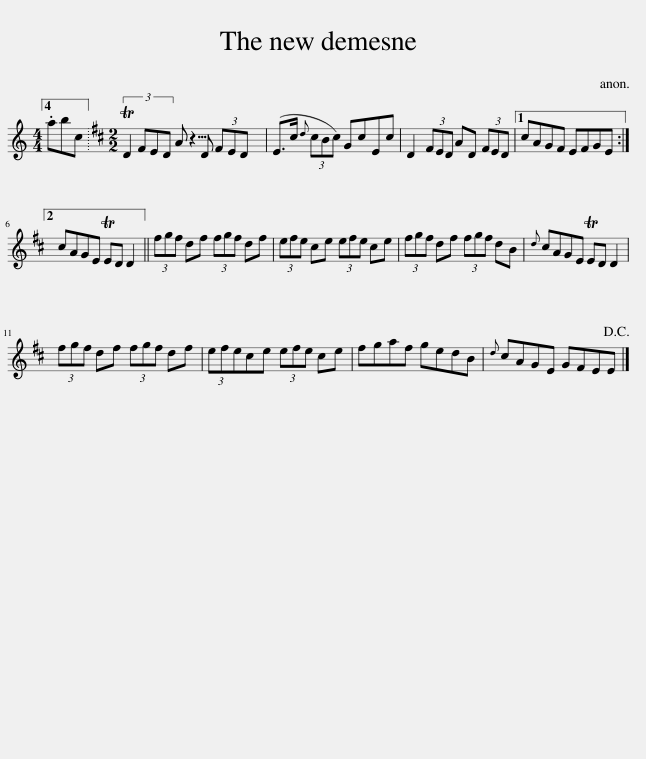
X:1
L:1/8
M:4/4
I:linebreak $
K:C
V:1 treble
V:1
 .abc ||[K:D][M:2/2] (3:2:4TD2 FED A D (3FED x/24 | (E>c{d} (3cBc) GcEc | D2 (3FED AD (3FED |1 cAGF EFGE :|2$ %5
 cAGE TED D2 || (3fgf df (3fgf df | (3efe ce (3efe ce | (3fgf df (3fgf dB |{d} cAGE TED D2 |$ %10
 (3fgf df (3fgf df | (3efece (3efe ce | fgaf gedB |{d} cAGE GFEE!D.C.! |] %14
